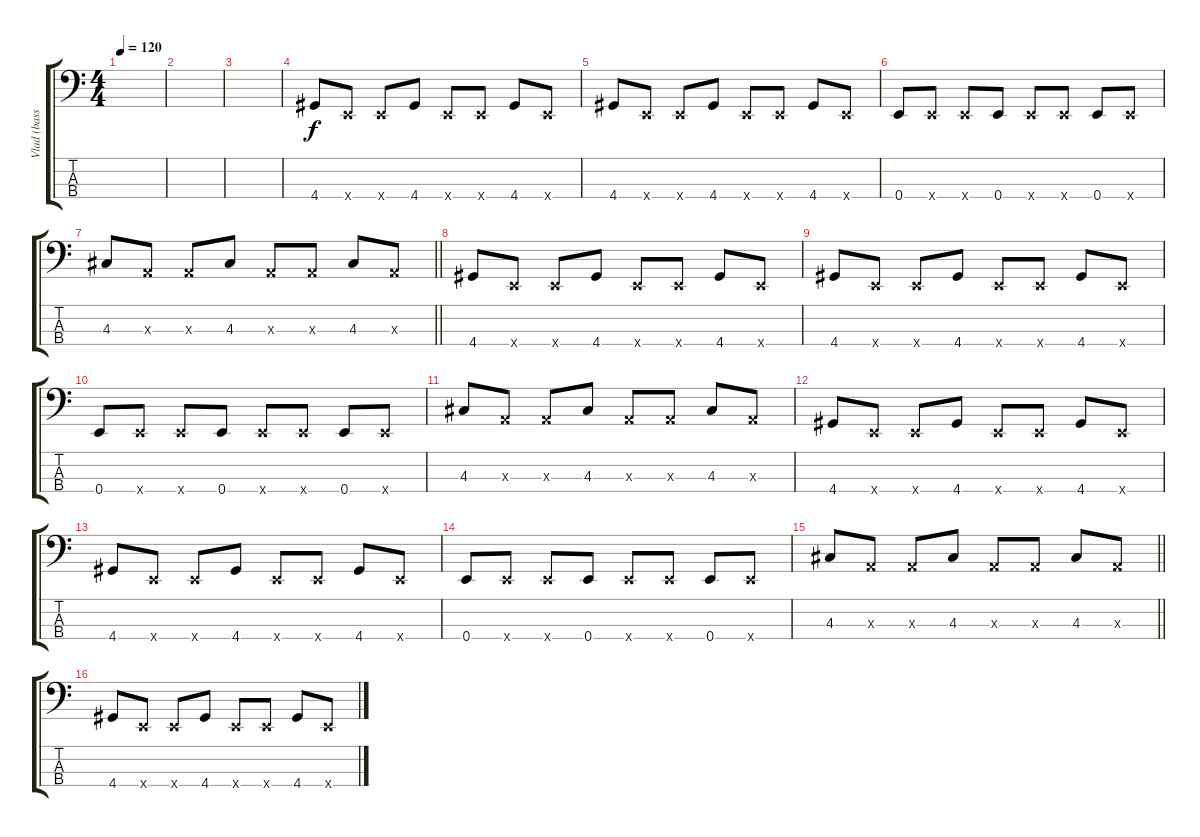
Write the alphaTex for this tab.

\track ("Vlad (basse)" "Vlad (bass") {instrument electricbasspick}
\staff {score tabs}
\tuning (G2 D2 A1 E1) {hide}
\ts (4 4)
\tempo 120
\clef f4
\ks c
|
|
|
4.4.8 0.4{x}.8 0.4{x}.8 4.4.8 0.4{x}.8 0.4{x}.8 4.4.8 0.4{x}.8 |
4.4.8 0.4{x}.8 0.4{x}.8 4.4.8 0.4{x}.8 0.4{x}.8 4.4.8 0.4{x}.8 |
0.4.8 0.4{x}.8 0.4{x}.8 0.4.8 0.4{x}.8 0.4{x}.8 0.4.8 0.4{x}.8 |
\barLineRight lightlight
4.3.8 0.3{x}.8 0.3{x}.8 4.3.8 0.3{x}.8 0.3{x}.8 4.3.8 0.3{x}.8 |
4.4.8 0.4{x}.8 0.4{x}.8 4.4.8 0.4{x}.8 0.4{x}.8 4.4.8 0.4{x}.8 |
4.4.8 0.4{x}.8 0.4{x}.8 4.4.8 0.4{x}.8 0.4{x}.8 4.4.8 0.4{x}.8 |
0.4.8 0.4{x}.8 0.4{x}.8 0.4.8 0.4{x}.8 0.4{x}.8 0.4.8 0.4{x}.8 |
4.3.8 0.3{x}.8 0.3{x}.8 4.3.8 0.3{x}.8 0.3{x}.8 4.3.8 0.3{x}.8 |
4.4.8 0.4{x}.8 0.4{x}.8 4.4.8 0.4{x}.8 0.4{x}.8 4.4.8 0.4{x}.8 |
4.4.8 0.4{x}.8 0.4{x}.8 4.4.8 0.4{x}.8 0.4{x}.8 4.4.8 0.4{x}.8 |
0.4.8 0.4{x}.8 0.4{x}.8 0.4.8 0.4{x}.8 0.4{x}.8 0.4.8 0.4{x}.8 |
\barLineRight lightlight
4.3.8 0.3{x}.8 0.3{x}.8 4.3.8 0.3{x}.8 0.3{x}.8 4.3.8 0.3{x}.8 |
4.4.8 0.4{x}.8 0.4{x}.8 4.4.8 0.4{x}.8 0.4{x}.8 4.4.8 0.4{x}.8
